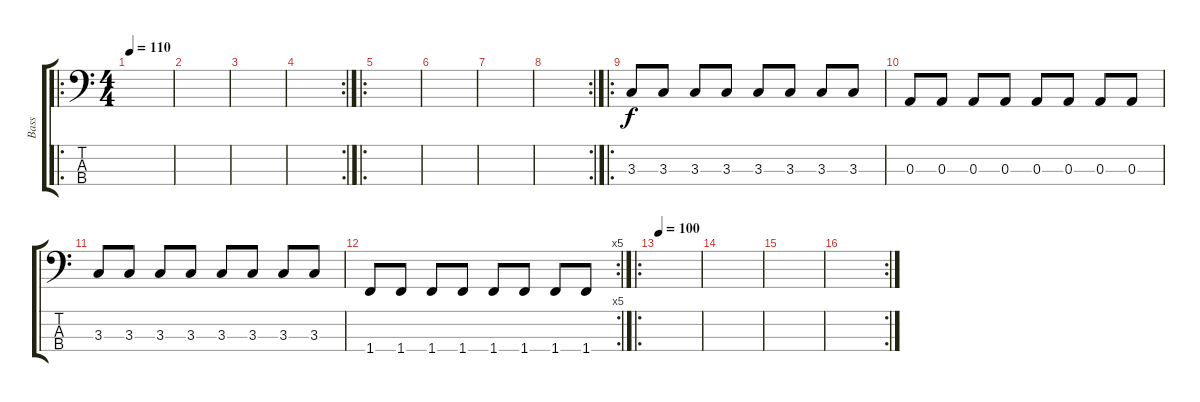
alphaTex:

\track ("Bass" "Bass") {instrument electricbassfinger}
\staff {score tabs}
\tuning (G2 D2 A1 E1) {hide}
\ro
\ts (4 4)
\tempo 110
\clef f4
\ks c
|
|
|
\rc 2
|
\ro
|
|
|
\rc 2
|
\ro
3.3.8 3.3.8 3.3.8 3.3.8 3.3.8 3.3.8 3.3.8 3.3.8 |
0.3.8 0.3.8 0.3.8 0.3.8 0.3.8 0.3.8 0.3.8 0.3.8 |
3.3.8 3.3.8 3.3.8 3.3.8 3.3.8 3.3.8 3.3.8 3.3.8 |
\rc 5
1.4.8 1.4.8 1.4.8 1.4.8 1.4.8 1.4.8 1.4.8 1.4.8 |
\ro
\tempo 100
|
|
|
\rc 2
